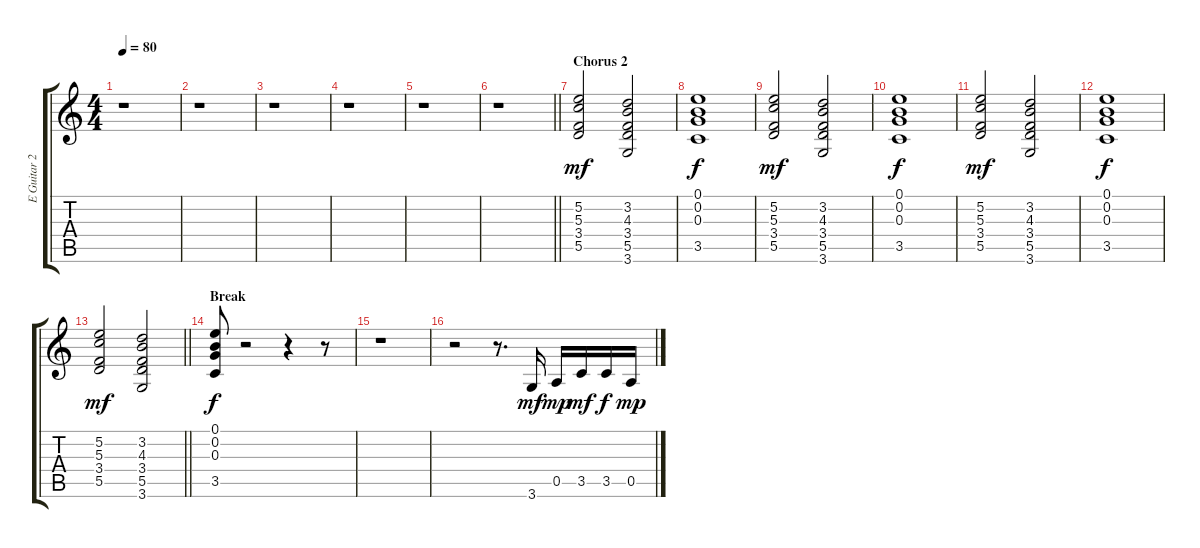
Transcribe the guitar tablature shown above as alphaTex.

\track ("E Guitar 2" "E Guitar 2") {instrument distortionguitar}
\staff {score tabs}
\tuning (E4 B3 G3 D3 A2 E2) {hide}
\ts (4 4)
\tempo 80
\clef g2
\ks c
r.1{dy f} |
r.1 |
r.1 |
r.1 |
r.1 |
\barLineRight lightlight
r.1 |
\section ("" "Chorus 2")
(5.2 5.3 3.4 5.5).2{dy mf} (3.2 4.3 3.4 5.5 3.6).2 |
(0.1 0.2 0.3 3.5).1{dy f} |
(5.2 5.3 3.4 5.5).2{dy mf} (3.2 4.3 3.4 5.5 3.6).2 |
(0.1 0.2 0.3 3.5).1{dy f} |
(5.2 5.3 3.4 5.5).2{dy mf} (3.2 4.3 3.4 5.5 3.6).2 |
(0.1 0.2 0.3 3.5).1{dy f} |
\barLineRight lightlight
(5.2 5.3 3.4 5.5).2{dy mf} (3.2 4.3 3.4 5.5 3.6).2 |
\section ("" "Break")
(0.1 0.2 0.3 3.5).8{dy f} r.2 r.4 r.8 |
r.1 |
r.2 r.8{d} 3.6.16{dy mf} 0.5.16{dy mp} 3.5.16{dy mf} 3.5.16{dy f} 0.5.16{dy mp}
